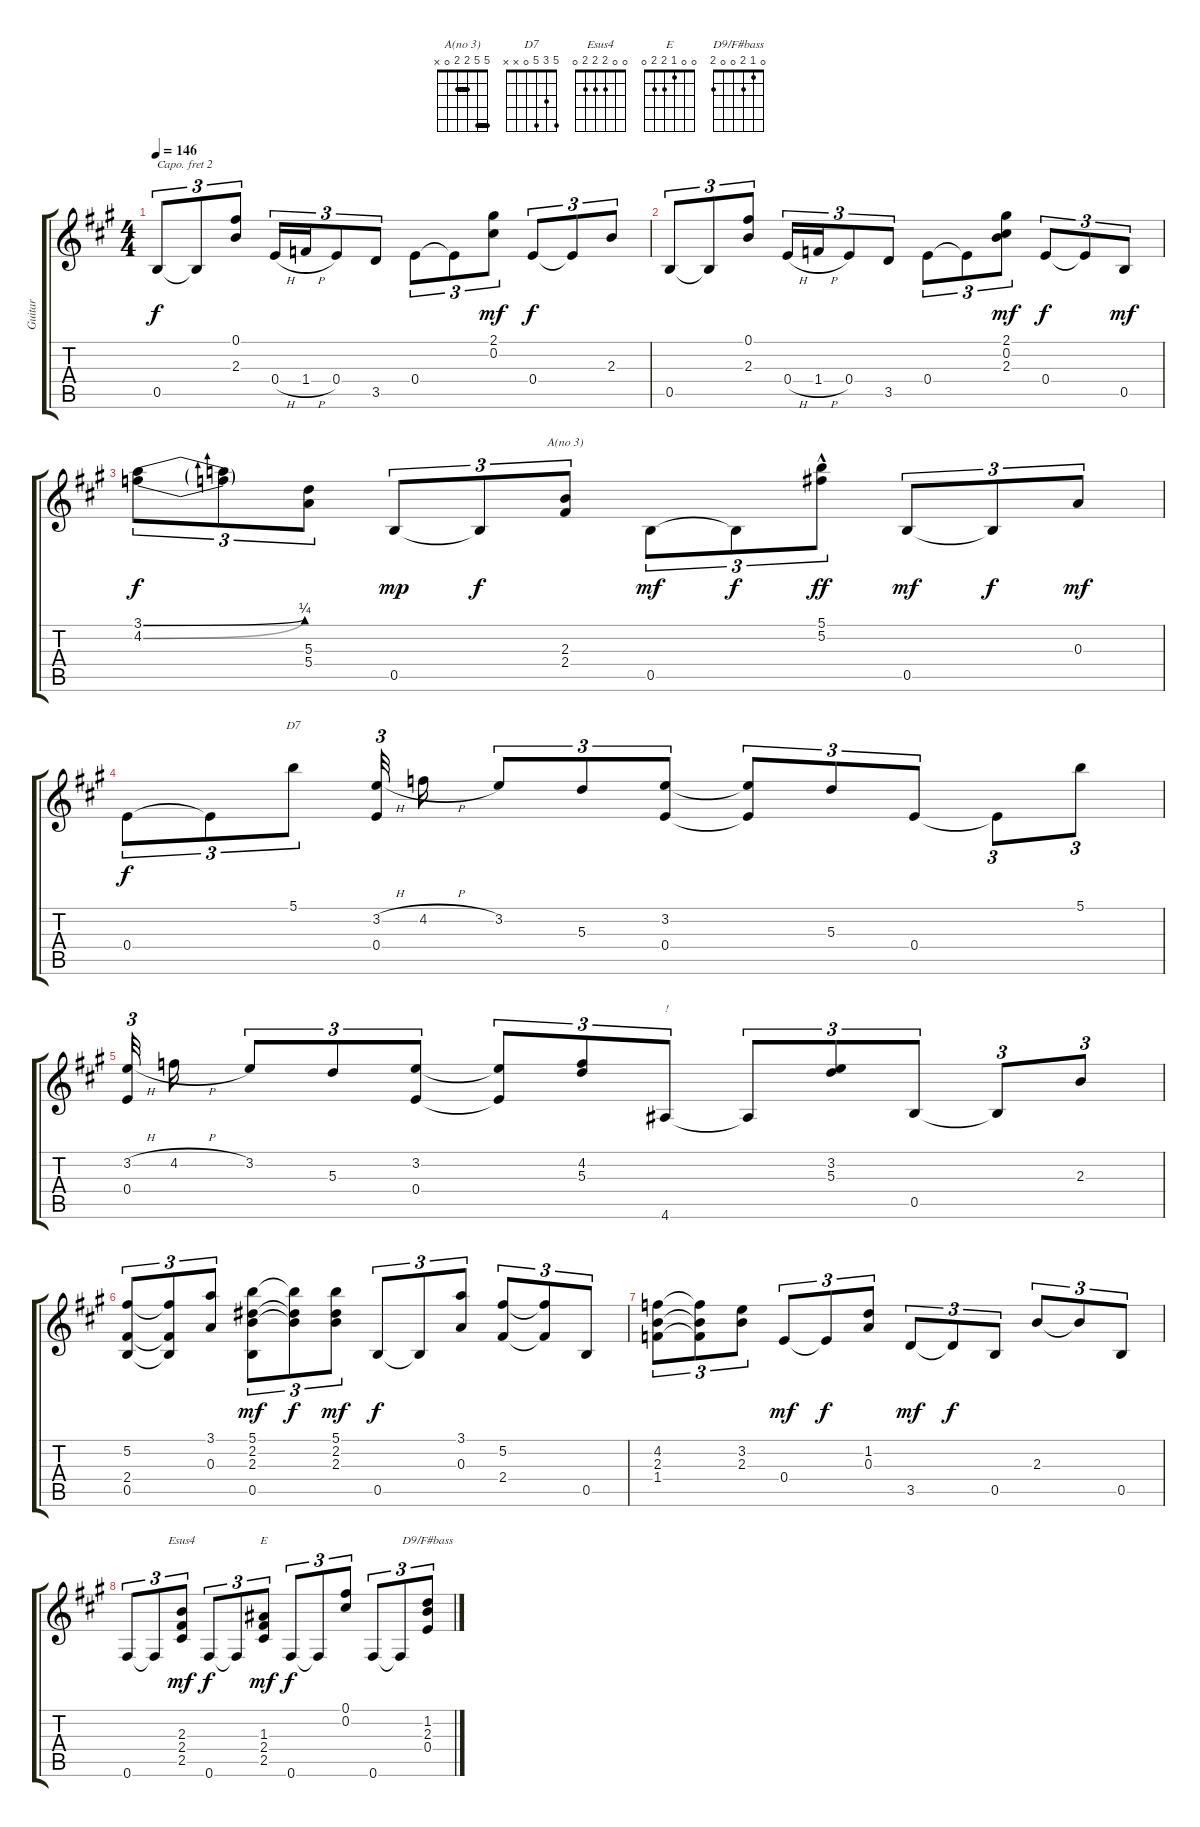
\track ("Guitar" "Guitar") {instrument acousticguitarnylon}
\staff {score tabs}
\capo 2
\tuning (E4 B3 G3 D3 A2 E2) {hide}
\chord ("A(no 3)" 5 5 2 2 0 x) {barre (2 5)}
\chord ("D7" 5 3 5 0 x x)
\chord ("Esus4" 0 0 2 2 2 0)
\chord ("E" 0 0 1 2 2 0)
\chord ("D9/F#bass" 0 1 2 0 0 2)
\ts (4 4)
\tempo 146
\clef g2
\ks a
0.5.8{tu (3 2) dy f} 0.5{t}.8{tu (3 2)} (0.1 2.3).8{tu (3 2)} 0.4{h}.16{tu (3 2)} 1.4{h}.16{tu (3 2)} 0.4.8{tu (3 2)} 3.5.8{tu (3 2)} 0.4.8{tu (3 2)} 0.4{t}.8{tu (3 2)} (2.1 0.2).8{tu (3 2) dy mf} 0.4.8{tu (3 2) dy f} 0.4{t}.8{tu (3 2)} 2.3.8{tu (3 2)} |
0.5.8{tu (3 2)} 0.5{t}.8{tu (3 2)} (0.1 2.3).8{tu (3 2)} 0.4{h}.16{tu (3 2)} 1.4{h}.16{tu (3 2)} 0.4.8{tu (3 2)} 3.5.8{tu (3 2)} 0.4.8{tu (3 2)} 0.4{t}.8{tu (3 2)} (2.1 0.2 2.3).8{tu (3 2) dy mf} 0.4.8{tu (3 2) dy f} 0.4{t}.8{tu (3 2)} 0.5.8{tu (3 2) dy mf} |
(3.1{be (bend 0 0 60 1)} 4.2{be (bend 0 0 60 1)}).8{tu (3 2) dy f} (3.1{t} 4.2{t}).8{tu (3 2)} (5.3 5.4).8{tu (3 2)} 0.5.8{tu (3 2) dy mp} 0.5{t}.8{tu (3 2) dy f} (2.3 2.4).8{tu (3 2) ch "A(no 3)"} 0.5.8{tu (3 2) dy mf} 0.5{t}.8{tu (3 2) dy f} (5.1{hac} 5.2{hac}).8{tu (3 2) dy ff} 0.5.8{tu (3 2) dy mf} 0.5{t}.8{tu (3 2) dy f} 0.3.8{tu (3 2) dy mf} |
0.4.8{tu (3 2) dy f} 0.4{t}.8{tu (3 2)} 5.1.8{tu (3 2) ch "D7"} (3.2{h} 0.4).32{tu (3 2)} 4.2{h}.16 3.2.8{tu (3 2)} 5.3.8{tu (3 2)} (3.2 0.4).8{tu (3 2)} (3.2{t} 0.4{t}).8{tu (3 2)} 5.3.8{tu (3 2)} 0.4.8{tu (3 2)} 0.4{t}.8{tu (3 2)} 5.1.8{tu (3 2)} |
(3.2{h} 0.4).32{tu (3 2)} 4.2{h}.16 3.2.8{tu (3 2)} 5.3.8{tu (3 2)} (3.2 0.4).8{tu (3 2)} (3.2{t} 0.4{t}).8{tu (3 2)} (4.2 5.3).8{tu (3 2)} 4.6.8{tu (3 2) txt "!"} 4.6{t}.8{tu (3 2)} (3.2 5.3).8{tu (3 2)} 0.5.8{tu (3 2)} 0.5{t}.8{tu (3 2)} 2.3.8{tu (3 2)} |
(5.2 2.4 0.5).8{tu (3 2)} (5.2{t} 2.4{t} 0.5{t}).8{tu (3 2)} (3.1 0.3).8{tu (3 2)} (5.1 2.2 2.3 0.5).8{tu (3 2) dy mf} (5.1{t} 2.2{t} 2.3{t}).8{tu (3 2) dy f} (5.1 2.2 2.3).8{tu (3 2) dy mf} 0.5.8{tu (3 2) dy f} 0.5{t}.8{tu (3 2)} (3.1 0.3).8{tu (3 2)} (5.2 2.4).8{tu (3 2)} (5.2{t} 2.4{t}).8{tu (3 2)} 0.5.8{tu (3 2)} |
(4.2 2.3 1.4).8{tu (3 2)} (4.2{t} 2.3{t} 1.4{t}).8{tu (3 2)} (3.2 2.3).8{tu (3 2)} 0.4.8{tu (3 2) dy mf} 0.4{t}.8{tu (3 2) dy f} (1.2 0.3).8{tu (3 2)} 3.5.8{tu (3 2) dy mf} 3.5{t}.8{tu (3 2) dy f} 0.5.8{tu (3 2)} 2.3.8{tu (3 2)} 2.3{t}.8{tu (3 2)} 0.5.8{tu (3 2)} |
0.6.8{tu (3 2)} 0.6{t}.8{tu (3 2)} (2.3 2.4 2.5).8{tu (3 2) ch "Esus4" dy mf} 0.6.8{tu (3 2) dy f} 0.6{t}.8{tu (3 2)} (1.3 2.4 2.5).8{tu (3 2) ch "E" dy mf} 0.6.8{tu (3 2) dy f} 0.6{t}.8{tu (3 2)} (0.1 0.2).8{tu (3 2)} 0.6.8{tu (3 2)} 0.6{t}.8{tu (3 2)} (1.2 2.3 0.4).8{tu (3 2) ch "D9/F#bass"}
